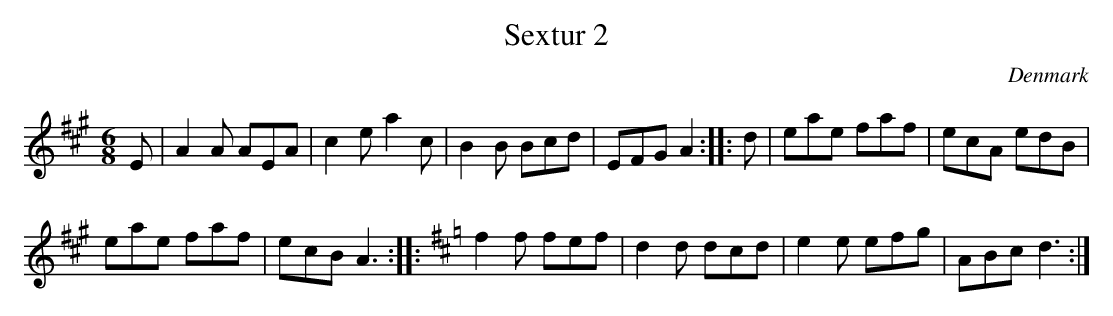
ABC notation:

X:1
T:Sextur 2
M:6/8
O:Denmark
K:A major
E | A2A AEA | c2e a2c | B2B Bcd | EFG A2 :: \
d | eae faf | ecA edB |
eae faf | ecB A3 ::\
K:D
f2f fef | d2d dcd | e2e efg | ABc d3 :|
